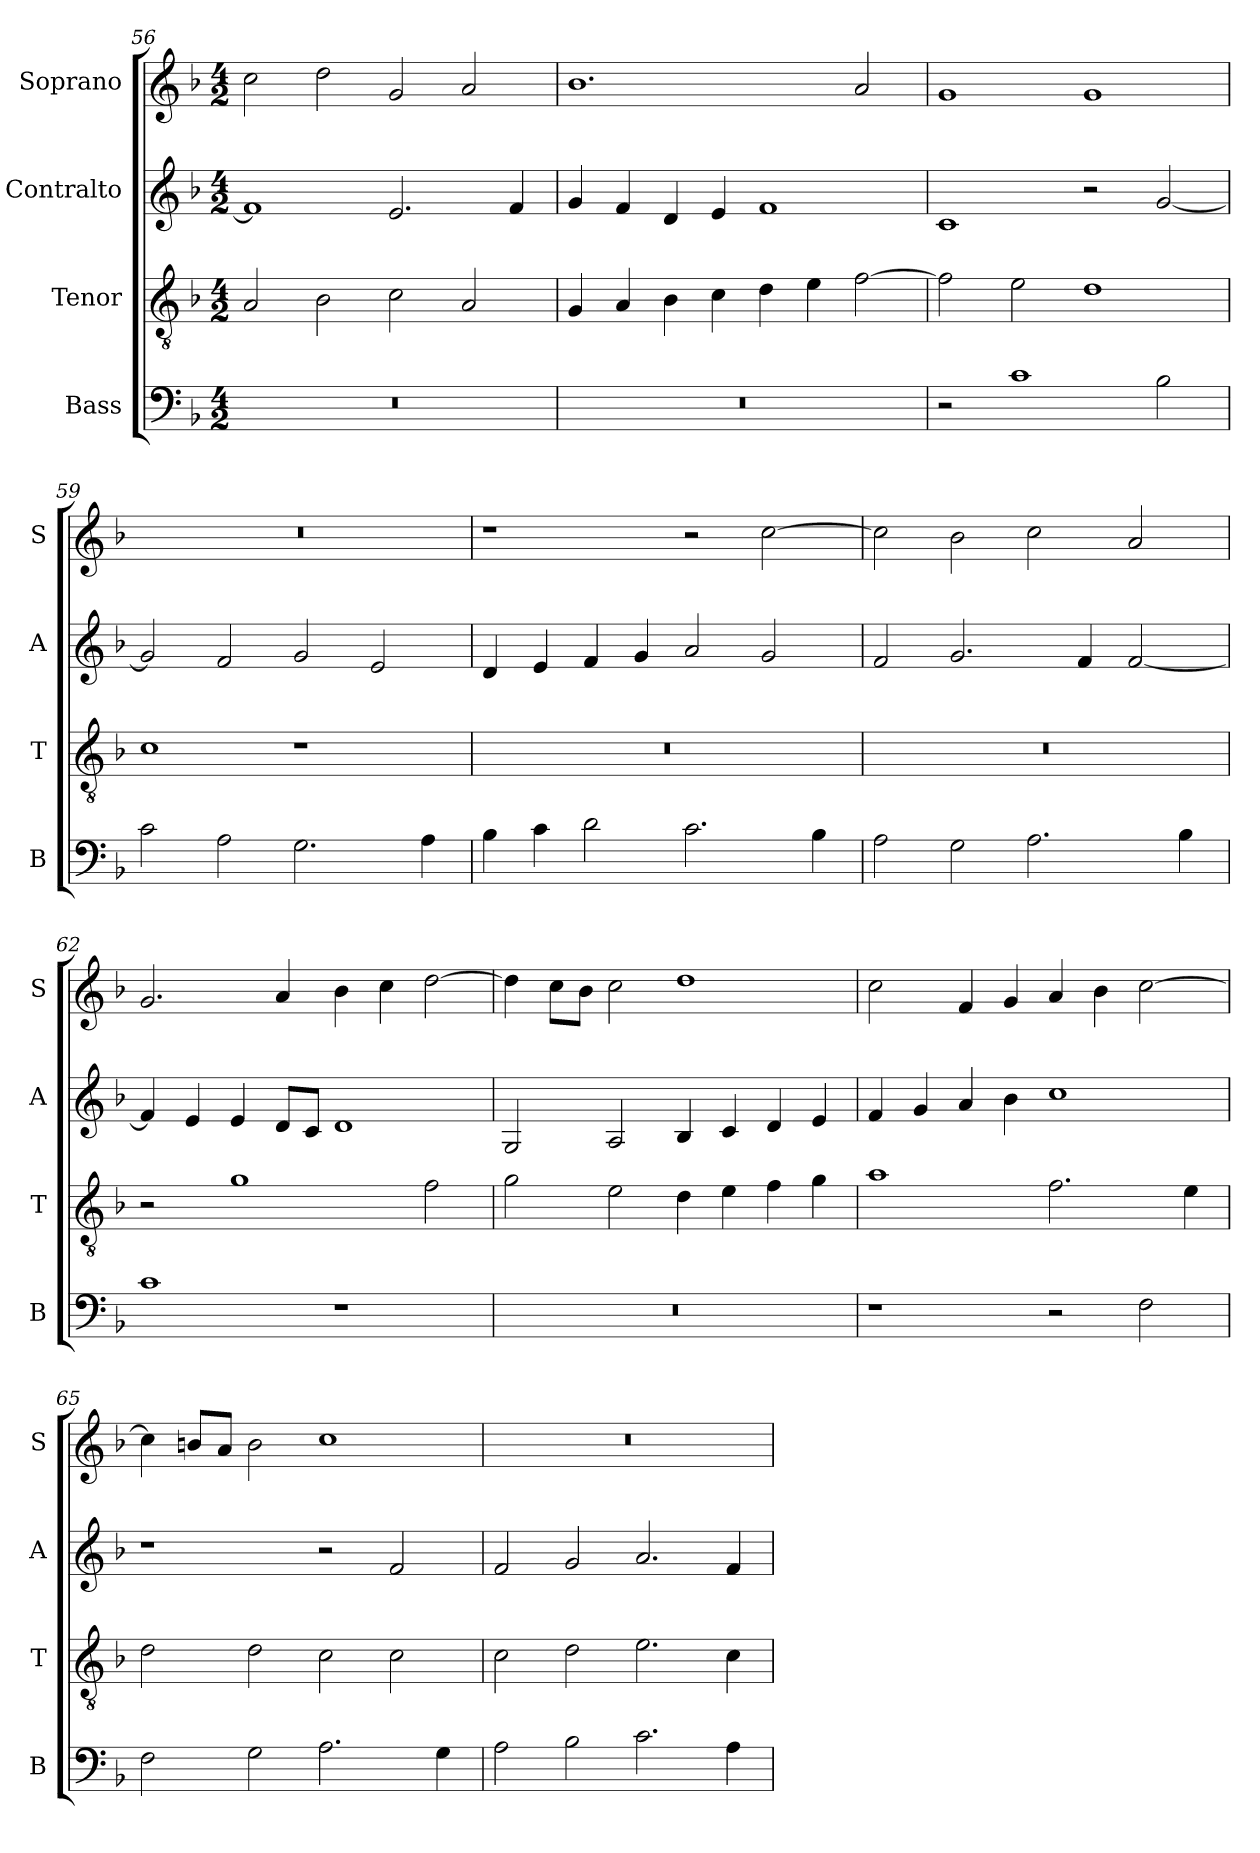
**kern	**kern	**kern	**kern
*part4	*part3	*part2	*part1
*staff4	*staff3	*staff2	*staff1
*I"Bass	*I"Tenor	*I"Contralto	*I"Soprano
*I'B	*I'T	*I'A	*I'S
*clefF4	*clefGv2	*clefG2	*clefG2
*k[b-]	*k[b-]	*k[b-]	*k[b-]
*F:ion	*F:ion	*F:ion	*F:ion
*M4/2	*M4/2	*M4/2	*M4/2
=56	=56	=56	=56
0r	2A	1f]	2cc
.	2B-	.	2dd
.	2c	2.e	2g
.	2A	.	2a
.	.	4f	.
=57	=57	=57	=57
0r	4G	4g	1.b-
.	4A	4f	.
.	4B-	4d	.
.	4c	4e	.
.	4d	1f	.
.	4e	.	.
.	[2f	.	2a
=58	=58	=58	=58
2r	2f]	1c	1g
1c	2e	.	.
.	1d	2r	1g
2B-	.	[2g	.
=59	=59	=59	=59
2c	1c	2g]	0r
2A	.	2f	.
2.G	1r	2g	.
.	.	2e	.
4A	.	.	.
=60	=60	=60	=60
4B-	0r	4d	1r
4c	.	4e	.
2d	.	4f	.
.	.	4g	.
2.c	.	2a	2r
.	.	2g	[2cc
4B-	.	.	.
=61	=61	=61	=61
2A	0r	2f	2cc]
2G	.	2.g	2b-
2.A	.	.	2cc
.	.	4f	.
.	.	[2f	2a
4B-	.	.	.
=62	=62	=62	=62
1c	2r	4f]	2.g
.	.	4e	.
.	1g	4e	.
.	.	8d/L	4a
.	.	8c/J	.
1r	.	1d	4b-
.	.	.	4cc
.	2f	.	[2dd
=63	=63	=63	=63
0r	2g	2G	4dd]
.	.	.	8cc\L
.	.	.	8b-\J
.	2e	2A	2cc
.	4d	4B-	1dd
.	4e	4c	.
.	4f	4d	.
.	4g	4e	.
=64	=64	=64	=64
1r	1a	4f	2cc
.	.	4g	.
.	.	4a	4f
.	.	4b-	4g
2r	2.f	1cc	4a
.	.	.	4b-
2F	.	.	[2cc
.	4e	.	.
=65	=65	=65	=65
2F	2d	1r	4cc]
.	.	.	8bn/L
.	.	.	8a/J
2G	2d	.	2b
2.A	2c	2r	1cc
.	2c	2f	.
4G	.	.	.
=66	=66	=66	=66
2A	2c	2f	0r
2B-	2d	2g	.
2.c	2.e	2.a	.
4A	4c	4f	.
=	=	=	=
*-	*-	*-	*-
